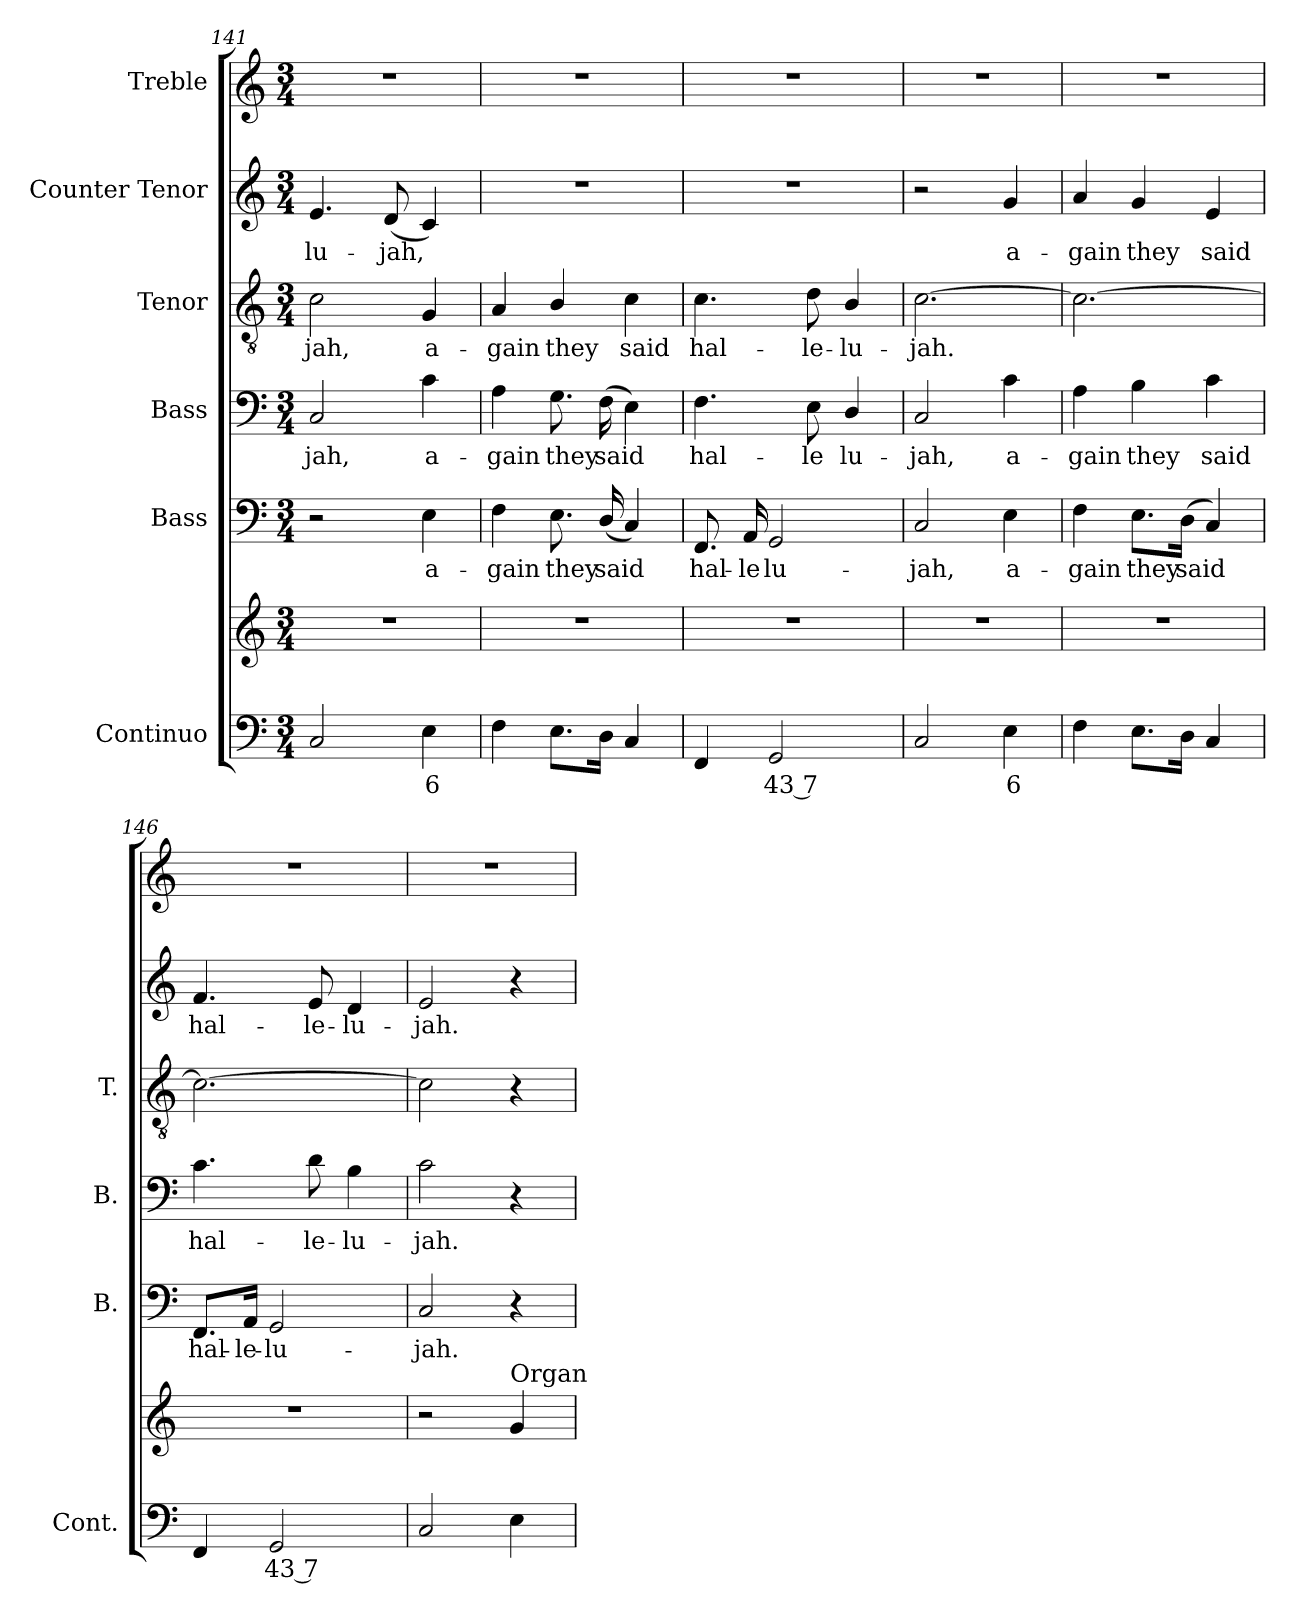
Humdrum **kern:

**kern	**text	**kern	**kern	**text	**kern	**text	**kern	**text	**kern	**text	**kern
*part6	*part6	*part6	*part5	*part5	*part4	*part4	*part3	*part3	*part2	*part2	*part1
*staff7	*staff7	*staff6	*staff5	*staff5	*staff4	*staff4	*staff3	*staff3	*staff2	*staff2	*staff1
*I"Continuo	*	*	*I"Bass	*	*I"Bass	*	*I"Tenor	*	*I"Counter Tenor	*	*I"Treble
*I'Cont.	*	*	*I'B.	*	*I'B.	*	*I'T.	*	*	*	*
*clefF4	*	*clefG2	*clefF4	*	*clefF4	*	*clefGv2	*	*clefG2	*	*clefG2
*	*	*	*	*	*	*	*ITrd7c12	*	*	*	*
*k[]	*	*k[]	*k[]	*	*k[]	*	*k[]	*	*k[]	*	*k[]
*C:	*	*C:	*C:	*	*C:	*	*C:	*	*C:	*	*C:
*M3/4	*	*M3/4	*M3/4	*	*M3/4	*	*M3/4	*	*M3/4	*	*M3/4
=141	=141	=141	=141	=141	=141	=141	=141	=141	=141	=141	=141
!	!	!LO:N:vis=1	!	!	!	!	!	!	!	!	!
!	!	!	!	!	!	!LO:LY:b:color=#000000	!	!	!	!	!
!	!	!	!	!	!	!	!	!LO:LY:b:color=#000000	!	!	!
!	!	!	!	!	!	!	!	!	!	!LO:LY:b:color=#000000	!LO:N:vis=1
2Ci/	.	2.r	2r	.	2Ci/	-jah,	2Ci\	-jah,	4.ei/	-lu-	2.r
!	!	!	!	!	!	!	!	!	!	!LO:LY:b:color=#000000	!
.	.	.	.	.	.	.	.	.	(8di/	-jah,	.
!	!LO:LY:b:color=#000000	!	!	!	!	!	!	!	!	!	!
!	!	!	!	!LO:LY:b:color=#000000	!	!	!	!	!	!	!
!	!	!	!	!	!	!LO:LY:b:color=#000000	!	!	!	!	!
!	!	!	!	!	!	!	!	!LO:LY:b:color=#000000	!	!	!
4Ei\	6	.	4Ei\	a-	4ci\	a-	4GGi/	a-	4ci/)	.	.
=142	=142	=142	=142	=142	=142	=142	=142	=142	=142	=142	=142
!	!	!LO:N:vis=1	!	!	!	!	!	!	!	!	!
!	!	!	!	!LO:LY:b:color=#000000	!	!	!	!	!	!	!
!	!	!	!	!	!	!LO:LY:b:color=#000000	!	!	!	!	!
!	!	!	!	!	!	!	!	!LO:LY:b:color=#000000	!LO:N:vis=1	!	!LO:N:vis=1
4Fi\	.	2.r	4Fi\	-gain	4Ai\	-gain	4AAi/	-gain	2.r	.	2.r
!	!	!	!	!LO:LY:b:color=#000000	!	!	!	!	!	!	!
!	!	!	!	!	!	!LO:LY:b:color=#000000	!	!	!	!	!
!	!	!	!	!	!	!	!	!LO:LY:b:color=#000000	!	!	!
8.Ei\L	.	.	8.Ei\	they	8.Gi\	they	4BBi/	they	.	.	.
!	!	!	!	!LO:LY:b:color=#000000	!	!	!	!	!	!	!
!	!	!	!	!	!	!LO:LY:b:color=#000000	!	!	!	!	!
16Di\Jk	.	.	(16Di/	said	(16Fi\	said	.	.	.	.	.
!	!	!	!	!	!	!	!	!LO:LY:b:color=#000000	!	!	!
4Ci/	.	.	4Ci/)	.	4Ei\)	.	4Ci\	said	.	.	.
=143	=143	=143	=143	=143	=143	=143	=143	=143	=143	=143	=143
!	!	!LO:N:vis=1	!	!	!	!	!	!	!	!	!
!	!	!	!	!LO:LY:b:color=#000000	!	!	!	!	!	!	!
!	!	!	!	!	!	!LO:LY:b:color=#000000	!	!	!	!	!
!	!	!	!	!	!	!	!	!LO:LY:b:color=#000000	!LO:N:vis=1	!	!LO:N:vis=1
4FFi/	.	2.r	8.FFi/	hal-	4.Fi\	hal-	4.Ci\	hal-	2.r	.	2.r
!	!	!	!	!LO:LY:b:color=#000000	!	!	!	!	!	!	!
.	.	.	16AAi/	-le	.	.	.	.	.	.	.
!	!LO:LY:b:color=#000000	!	!	!	!	!	!	!	!	!	!
!	!	!	!	!LO:LY:b:color=#000000	!	!	!	!	!	!	!
2GGi/	43 7	.	2GGi/	lu-	.	.	.	.	.	.	.
!	!	!	!	!	!	!LO:LY:b:color=#000000	!	!	!	!	!
!	!	!	!	!	!	!	!	!LO:LY:b:color=#000000	!	!	!
.	.	.	.	.	8Ei\	-le	8Di\	-le-	.	.	.
!	!	!	!	!	!	!LO:LY:b:color=#000000	!	!	!	!	!
!	!	!	!	!	!	!	!	!LO:LY:b:color=#000000	!	!	!
.	.	.	.	.	4Di/	lu-	4BBi/	-lu-	.	.	.
=144	=144	=144	=144	=144	=144	=144	=144	=144	=144	=144	=144
!	!	!LO:N:vis=1	!	!	!	!	!	!	!	!	!
!	!	!	!	!LO:LY:b:color=#000000	!	!	!	!	!	!	!
!	!	!	!	!	!	!LO:LY:b:color=#000000	!	!	!	!	!
!	!	!	!	!	!	!	!	!LO:LY:b:color=#000000	!	!	!LO:N:vis=1
2Ci/	.	2.r	2Ci/	-jah,	2Ci/	-jah,	[2.Ci\	-jah.	2r	.	2.r
!	!LO:LY:b:color=#000000	!	!	!	!	!	!	!	!	!	!
!	!	!	!	!LO:LY:b:color=#000000	!	!	!	!	!	!	!
!	!	!	!	!	!	!LO:LY:b:color=#000000	!	!	!	!	!
!	!	!	!	!	!	!	!	!	!	!LO:LY:b:color=#000000	!
4Ei\	6	.	4Ei\	a-	4ci\	a-	.	.	4gi/	a-	.
=145	=145	=145	=145	=145	=145	=145	=145	=145	=145	=145	=145
!	!	!LO:N:vis=1	!	!	!	!	!	!	!	!	!
!	!	!	!	!LO:LY:b:color=#000000	!	!	!	!	!	!	!
!	!	!	!	!	!	!LO:LY:b:color=#000000	!	!	!	!	!
!	!	!	!	!	!	!	!	!	!	!LO:LY:b:color=#000000	!LO:N:vis=1
4Fi\	.	2.r	4Fi\	-gain	4Ai\	-gain	2.Ci\_	.	4ai/	-gain	2.r
!	!	!	!	!LO:LY:b:color=#000000	!	!	!	!	!	!	!
!	!	!	!	!	!	!LO:LY:b:color=#000000	!	!	!	!	!
!	!	!	!	!	!	!	!	!	!	!LO:LY:b:color=#000000	!
8.Ei\L	.	.	8.Ei\L	they	4Bi\	they	.	.	4gi/	they	.
!	!	!	!	!LO:LY:b:color=#000000	!	!	!	!	!	!	!
16Di\Jk	.	.	(16Di\Jk	said	.	.	.	.	.	.	.
!	!	!	!	!	!	!LO:LY:b:color=#000000	!	!	!	!	!
!	!	!	!	!	!	!	!	!	!	!LO:LY:b:color=#000000	!
4Ci/	.	.	4Ci/)	.	4ci\	said	.	.	4ei/	said	.
!!LO:LB:g=z
=146	=146	=146	=146	=146	=146	=146	=146	=146	=146	=146	=146
!	!	!LO:N:vis=1	!	!	!	!	!	!	!	!	!
!	!	!	!	!LO:LY:b:color=#000000	!	!	!	!	!	!	!
!	!	!	!	!	!	!LO:LY:b:color=#000000	!	!	!	!	!
!	!	!	!	!	!	!	!	!	!	!LO:LY:b:color=#000000	!LO:N:vis=1
4FFi/	.	2.r	8.FFi/L	hal-	4.ci\	hal-	2.Ci\_	.	4.fi/	hal-	2.r
!	!	!	!	!LO:LY:b:color=#000000	!	!	!	!	!	!	!
.	.	.	16AAi/Jk	-le-	.	.	.	.	.	.	.
!	!LO:LY:b:color=#000000	!	!	!	!	!	!	!	!	!	!
!	!	!	!	!LO:LY:b:color=#000000	!	!	!	!	!	!	!
2GGi/	43 7	.	2GGi/	-lu-	.	.	.	.	.	.	.
!	!	!	!	!	!	!LO:LY:b:color=#000000	!	!	!	!	!
!	!	!	!	!	!	!	!	!	!	!LO:LY:b:color=#000000	!
.	.	.	.	.	8di\	-le-	.	.	8ei/	-le-	.
!	!	!	!	!	!	!LO:LY:b:color=#000000	!	!	!	!	!
!	!	!	!	!	!	!	!	!	!	!LO:LY:b:color=#000000	!
.	.	.	.	.	4Bi\	-lu-	.	.	4di/	-lu-	.
=147	=147	=147	=147	=147	=147	=147	=147	=147	=147	=147	=147
!	!	!	!	!LO:LY:b:color=#000000	!	!	!	!	!	!	!
!	!	!	!	!	!	!LO:LY:b:color=#000000	!	!	!	!	!
!	!	!	!	!	!	!	!	!	!	!LO:LY:b:color=#000000	!LO:N:vis=1
2Ci/	.	2r	2Ci/	-jah.	2ci\	-jah.	2Ci\]	.	2ei/	-jah.	2.r
!	!	!LO:TX:a:t=Organ	!	!	!	!	!	!	!	!	!
4Ei\	.	4gi/	4r	.	4r	.	4r	.	4r	.	.
=	=	=	=	=	=	=	=	=	=	=	=
*-	*-	*-	*-	*-	*-	*-	*-	*-	*-	*-	*-
